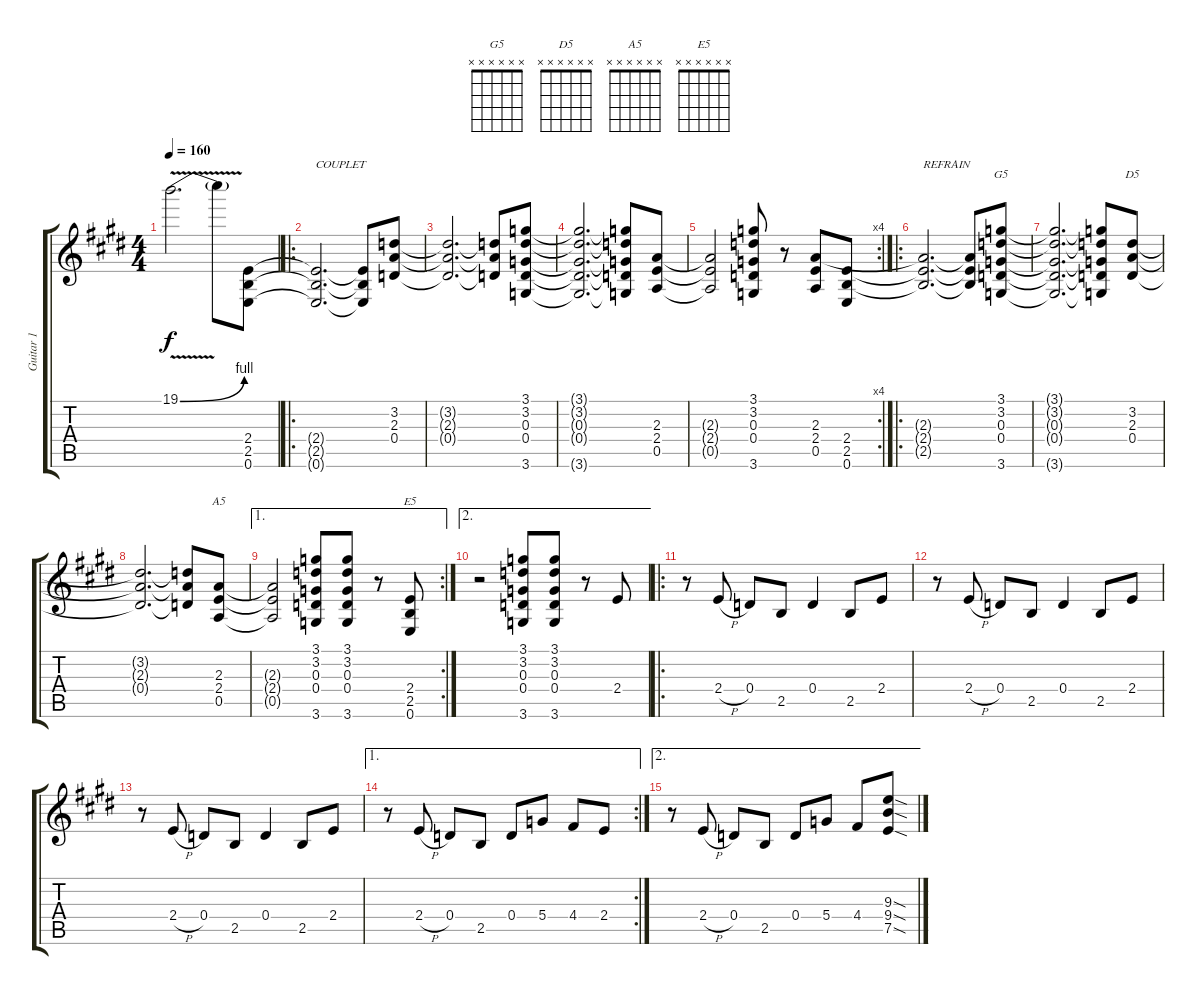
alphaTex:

\track ("Guitar 1" "Guitar 1") {instrument distortionguitar}
\staff {score tabs}
\tuning (E4 B3 G3 D3 A2 E2) {hide}
\chord ("G5" x x x x x x)
\chord ("D5" x x x x x x)
\chord ("A5" x x x x x x)
\chord ("E5" x x x x x x)
\ts (4 4)
\tempo 160
\clef g2
\ks e
19.1{be (bend 0 0 60 4) v}.2{d dy f} 19.1{t}.8 (2.4 2.5 0.6).8 |
\ro
(2.4{t} 2.5{t} 0.6{t}).2{d txt "COUPLET"} (2.4{t} 2.5{t} 0.6{t}).8 (3.2 2.3 0.4).8 |
(3.2{t} 2.3{t} 0.4{t}).2{d} (3.2{t} 2.3{t} 0.4{t}).8 (3.1 3.2 0.3 0.4 3.6).8 |
(3.1{t} 3.2{t} 0.3{t} 0.4{t} 3.6{t}).2{d} (3.1{t} 3.2{t} 0.3{t} 0.4{t} 3.6{t}).8 (2.3 2.4 0.5).8 |
\rc 4
(2.3{t} 2.4{t} 0.5{t}).2 (3.1 3.2 0.3 0.4 3.6).8 r.8 (2.3 2.4 0.5).8 (2.4 2.5 0.6).8 |
\ro
(2.3{t} 2.4{t} 2.5{t}).2{d txt "REFRAIN"} (2.3{t} 2.4{t} 2.5{t}).8 (3.1 3.2 0.3 0.4 3.6).8{ch "G5"} |
(3.1{t} 3.2{t} 0.3{t} 0.4{t} 3.6{t}).2{d} (3.1{t} 3.2{t} 0.3{t} 0.4{t} 3.6{t}).8 (3.2 2.3 0.4).8{ch "D5"} |
(3.2{t} 2.3{t} 0.4{t}).2{d} (3.2{t} 2.3{t} 0.4{t}).8 (2.3 2.4 0.5).8{ch "A5"} |
\ae 1
\rc 2
(2.3{t} 2.4{t} 0.5{t}).2 (3.1 3.2 0.3 0.4 3.6).8 (3.1 3.2 0.3 0.4 3.6).8 r.8 (2.4 2.5 0.6).8{ch "E5"} |
\ae 2
r.2 (3.1 3.2 0.3 0.4 3.6).8 (3.1 3.2 0.3 0.4 3.6).8 r.8 2.4.8 |
\ro
r.8 2.4{h}.8 0.4.8 2.5.8 0.4.4 2.5.8 2.4.8 |
r.8 2.4{h}.8 0.4.8 2.5.8 0.4.4 2.5.8 2.4.8 |
r.8 2.4{h}.8 0.4.8 2.5.8 0.4.4 2.5.8 2.4.8 |
\ae 1
\rc 2
r.8 2.4{h}.8 0.4.8 2.5.8 0.4.8 5.4.8 4.4.8 2.4.8 |
\ae 2
r.8 2.4{h}.8 0.4.8 2.5.8 0.4.8 5.4.8 4.4.8 (9.3{sod} 9.4{sod} 7.5{sod}).8
